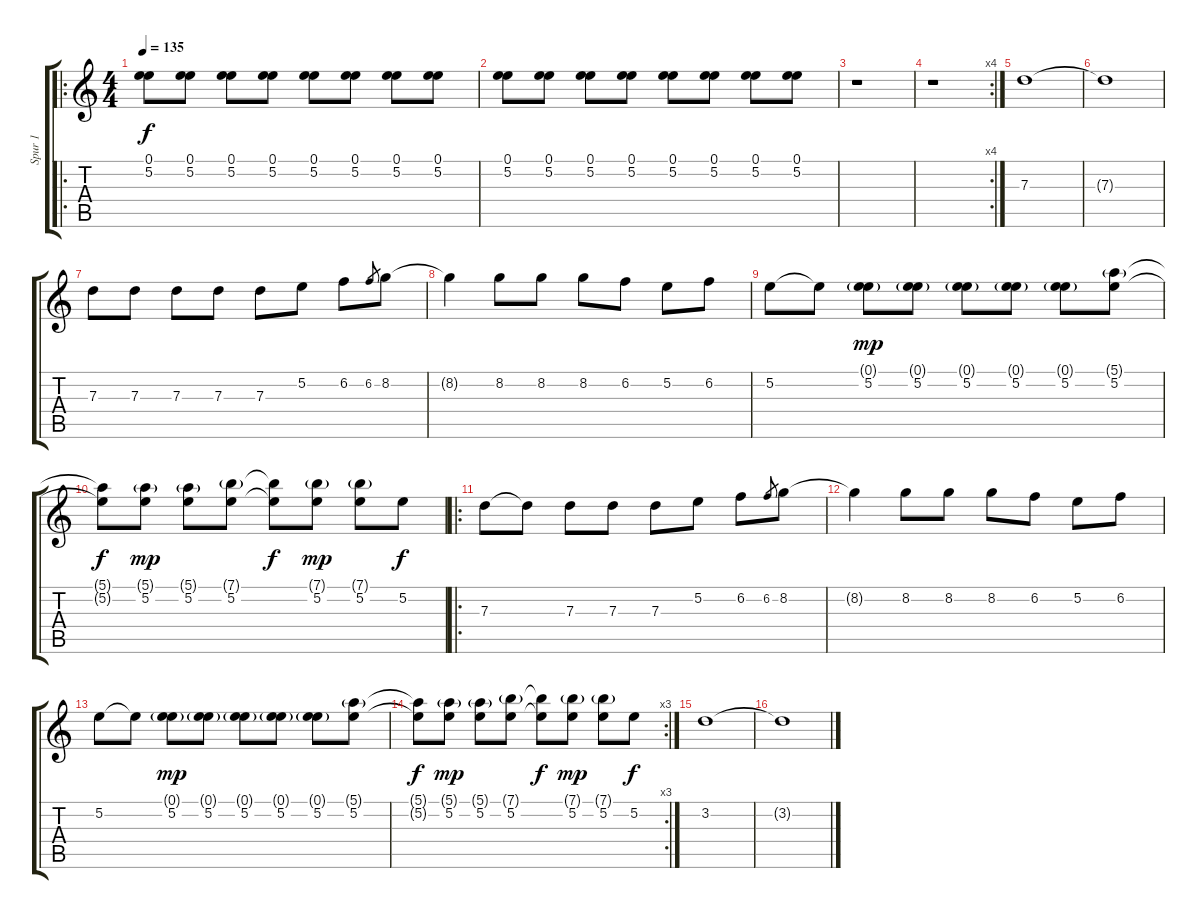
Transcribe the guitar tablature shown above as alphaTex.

\track ("Spur 1" "Spur 1") {instrument distortionguitar}
\staff {score tabs}
\tuning (E4 B3 G3 D3 A2 E2) {hide}
\ro
\ts (4 4)
\tempo 135
\clef g2
\ks c
(0.1 5.2).8{dy f} (0.1 5.2).8 (0.1 5.2).8 (0.1 5.2).8 (0.1 5.2).8 (0.1 5.2).8 (0.1 5.2).8 (0.1 5.2).8 |
(0.1 5.2).8 (0.1 5.2).8 (0.1 5.2).8 (0.1 5.2).8 (0.1 5.2).8 (0.1 5.2).8 (0.1 5.2).8 (0.1 5.2).8 |
r.1 |
\rc 4
r.1 |
7.3.1 |
7.3{t}.1 |
7.3.8 7.3.8 7.3.8 7.3.8 7.3.8 5.2.8 6.2.8 6.2.8{gr} 8.2.8 |
8.2{t}.4 8.2.8 8.2.8 8.2.8 6.2.8 5.2.8 6.2.8 |
5.2.8 5.2{t}.8 (0.1{g} 5.2).8{dy mp} (0.1{g} 5.2).8 (0.1{g} 5.2).8 (0.1{g} 5.2).8 (0.1{g} 5.2).8 (5.1{g} 5.2).8 |
(5.1{t} 5.2{t}).8{dy f} (5.1{g} 5.2).8{dy mp} (5.1{g} 5.2).8 (7.1{g} 5.2).8 (7.1{t} 5.2{t}).8{dy f} (7.1{g} 5.2).8{dy mp} (7.1{g} 5.2).8 5.2.8{dy f} |
\ro
7.3.8 7.3{t}.8 7.3.8 7.3.8 7.3.8 5.2.8 6.2.8 6.2.8{gr} 8.2.8 |
8.2{t}.4 8.2.8 8.2.8 8.2.8 6.2.8 5.2.8 6.2.8 |
5.2.8 5.2{t}.8 (0.1{g} 5.2).8{dy mp} (0.1{g} 5.2).8 (0.1{g} 5.2).8 (0.1{g} 5.2).8 (0.1{g} 5.2).8 (5.1{g} 5.2).8 |
\rc 3
(5.1{t} 5.2{t}).8{dy f} (5.1{g} 5.2).8{dy mp} (5.1{g} 5.2).8 (7.1{g} 5.2).8 (7.1{t} 5.2{t}).8{dy f} (7.1{g} 5.2).8{dy mp} (7.1{g} 5.2).8 5.2.8{dy f} |
3.2.1 |
3.2{t}.1
